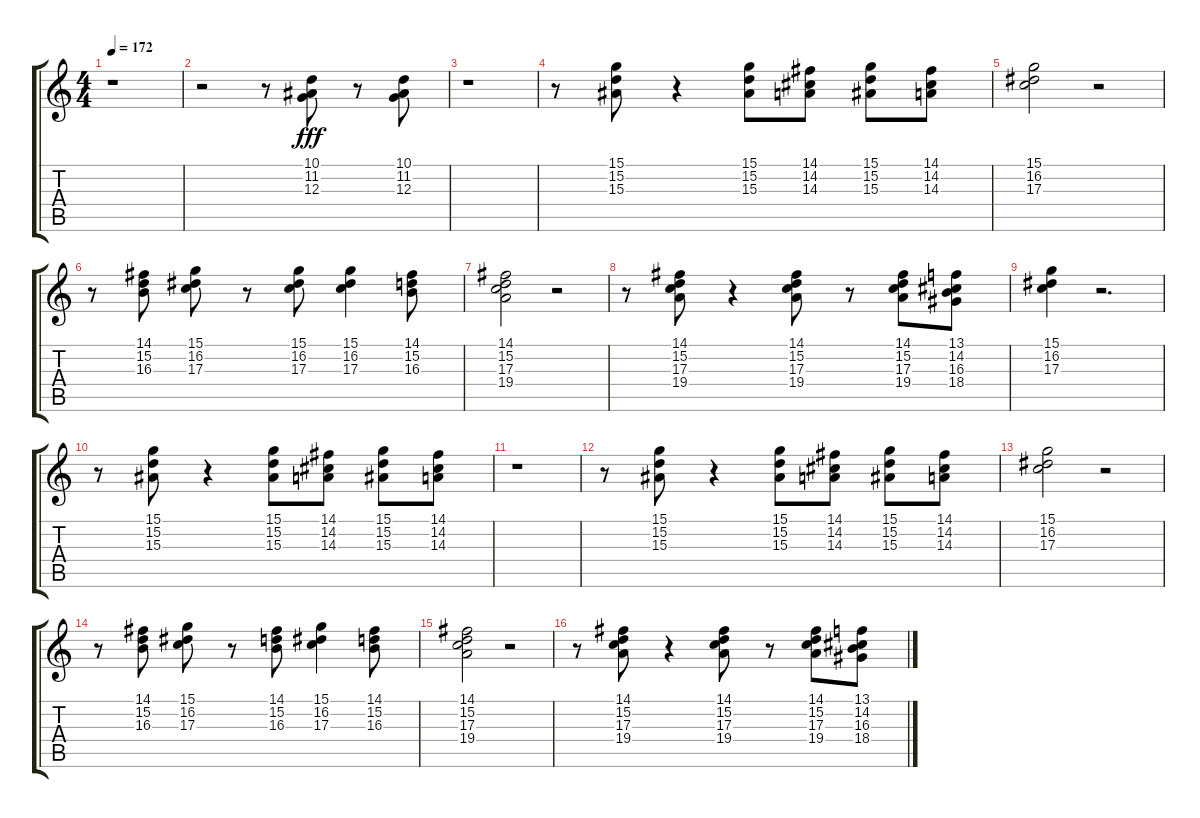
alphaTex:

\track "" {instrument tremolostrings}
\staff {score tabs}
\tuning (E4 B3 G3 D3 A2 E2) {hide}
\ts (4 4)
\tempo 172
\clef g2
\ks c
r.1{dy fff instrument tremolostrings} |
r.2 r.8 (10.1 11.2 12.3).8 r.8 (10.1 11.2 12.3).8 |
r.1 |
r.8 (15.1 15.2 15.3).8 r.4 (15.1 15.2 15.3).8 (14.1 14.2 14.3).8 (15.1 15.2 15.3).8 (14.1 14.2 14.3).8 |
(15.1 16.2 17.3).2 r.2 |
r.8 (14.1 15.2 16.3).8 (15.1 16.2 17.3).8 r.8 (15.1 16.2 17.3).8 (15.1 16.2 17.3).4 (14.1 15.2 16.3).8 |
(14.1 15.2 17.3 19.4).2 r.2 |
r.8 (14.1 15.2 17.3 19.4).8 r.4 (14.1 15.2 17.3 19.4).8 r.8 (14.1 15.2 17.3 19.4).8 (13.1 14.2 16.3 18.4).8 |
(15.1 16.2 17.3).4 r.2{d} |
r.8 (15.1 15.2 15.3).8 r.4 (15.1 15.2 15.3).8 (14.1 14.2 14.3).8 (15.1 15.2 15.3).8 (14.1 14.2 14.3).8 |
r.1 |
r.8 (15.1 15.2 15.3).8 r.4 (15.1 15.2 15.3).8 (14.1 14.2 14.3).8 (15.1 15.2 15.3).8 (14.1 14.2 14.3).8 |
(15.1 16.2 17.3).2 r.2 |
r.8 (14.1 15.2 16.3).8 (15.1 16.2 17.3).8 r.8 (14.1 15.2 16.3).8 (15.1 16.2 17.3).4 (14.1 15.2 16.3).8 |
(14.1 15.2 17.3 19.4).2 r.2 |
r.8 (14.1 15.2 17.3 19.4).8 r.4 (14.1 15.2 17.3 19.4).8 r.8 (14.1 15.2 17.3 19.4).8 (13.1 14.2 16.3 18.4).8
